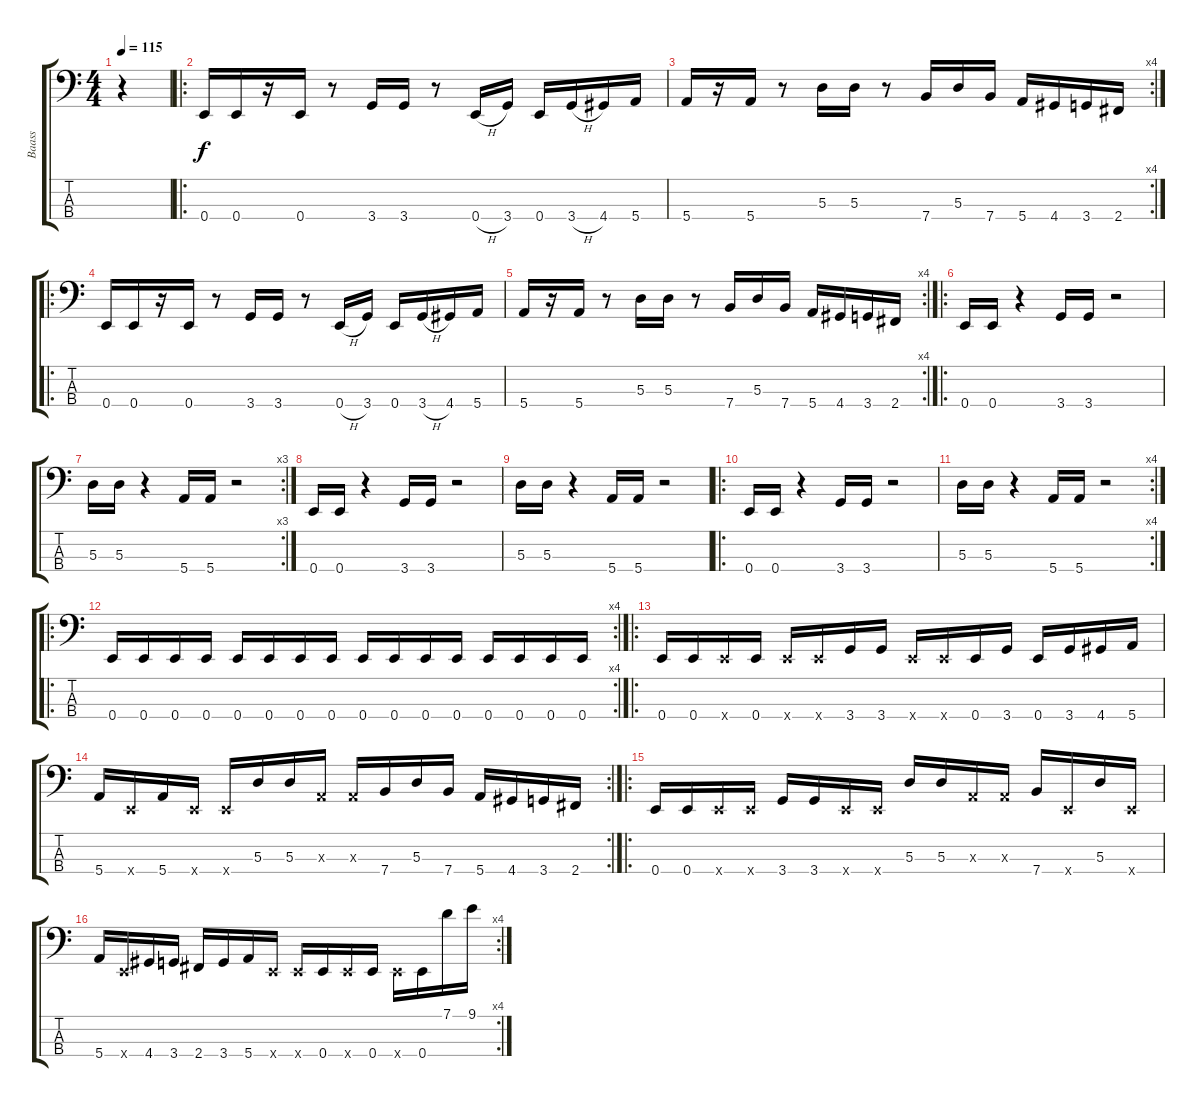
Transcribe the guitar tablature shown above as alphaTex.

\track ("Baass" "Baass") {instrument electricbassfinger}
\staff {score tabs}
\tuning (G2 D2 A1 E1) {hide}
\ts (4 4)
\tempo 115
\clef f4
\ks c
r.4{dy f instrument electricbassfinger} |
\ro
0.4.16 0.4.16 r.16 0.4.16 r.8 3.4.16 3.4.16 r.8 0.4{h}.16 3.4.16 0.4.16 3.4{h}.16 4.4.16 5.4.16 |
\rc 4
5.4.16 r.16 5.4.16 r.8 5.3.16 5.3.16 r.8 7.4.16 5.3.16 7.4.16 5.4.16 4.4.16 3.4.16 2.4.16 |
\ro
0.4.16 0.4.16 r.16 0.4.16 r.8 3.4.16 3.4.16 r.8 0.4{h}.16 3.4.16 0.4.16 3.4{h}.16 4.4.16 5.4.16 |
\rc 4
5.4.16 r.16 5.4.16 r.8 5.3.16 5.3.16 r.8 7.4.16 5.3.16 7.4.16 5.4.16 4.4.16 3.4.16 2.4.16 |
\ro
0.4.16 0.4.16 r.4 3.4.16 3.4.16 r.2 |
\rc 3
5.3.16 5.3.16 r.4 5.4.16 5.4.16 r.2 |
0.4.16 0.4.16 r.4 3.4.16 3.4.16 r.2 |
5.3.16 5.3.16 r.4 5.4.16 5.4.16 r.2 |
\ro
0.4.16 0.4.16 r.4 3.4.16 3.4.16 r.2 |
\rc 4
5.3.16 5.3.16 r.4 5.4.16 5.4.16 r.2 |
\ro
\rc 4
0.4.16 0.4.16 0.4.16 0.4.16 0.4.16 0.4.16 0.4.16 0.4.16 0.4.16 0.4.16 0.4.16 0.4.16 0.4.16 0.4.16 0.4.16 0.4.16 |
\ro
0.4.16{instrument slapbass1} 0.4.16 0.4{x}.16 0.4.16 0.4{x}.16 0.4{x}.16 3.4.16 3.4.16 0.4{x}.16 0.4{x}.16 0.4.16 3.4.16 0.4.16 3.4.16 4.4.16 5.4.16 |
\rc 2
5.4.16 0.4{x}.16 5.4.16 0.4{x}.16 0.4{x}.16 5.3.16 5.3.16 0.3{x}.16 0.3{x}.16 7.4.16 5.3.16 7.4.16 5.4.16 4.4.16 3.4.16 2.4.16 |
\ro
0.4.16{instrument electricbassfinger} 0.4.16 0.4{x}.16 0.4{x}.16 3.4.16 3.4.16 0.4{x}.16 0.4{x}.16 5.3.16 5.3.16 0.3{x}.16 0.3{x}.16 7.4.16 0.4{x}.16 5.3.16 0.4{x}.16 |
\rc 4
5.4.16 0.4{x}.16 4.4.16 3.4.16 2.4.16 3.4.16 5.4.16 0.4{x}.16 0.4{x}.16 0.4.16 0.4{x}.16 0.4.16 0.4{x}.16 0.4.16 7.1.16 9.1.16
